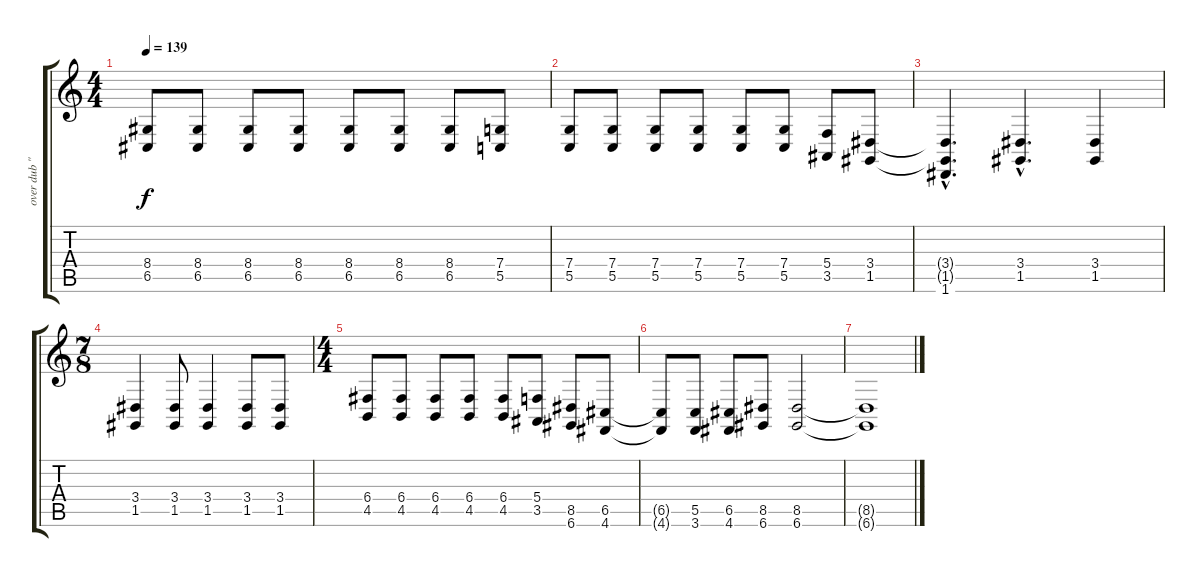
\track ("over dub \"guitar\"" "over dub \"") {instrument lead2sawtooth}
\staff {score tabs}
\tuning (D4 A3 F3 C3 G2 D2) {hide}
\ts (4 4)
\tempo 139
\clef g2
\ks c
(8.4 6.5).8{dy f} (8.4 6.5).8 (8.4 6.5).8 (8.4 6.5).8 (8.4 6.5).8 (8.4 6.5).8 (8.4 6.5).8 (7.4 5.5).8 |
(7.4 5.5).8 (7.4 5.5).8 (7.4 5.5).8 (7.4 5.5).8 (7.4 5.5).8 (7.4 5.5).8 (5.4 3.5).8 (3.4 1.5).8 |
(3.4{hac t} 1.5{hac t} 1.6{hac t}).4{d} (3.4{hac} 1.5{hac}).4{d} (3.4 1.5).4 |
\ts (7 8)
(3.4 1.5).4 (3.4 1.5).8 (3.4 1.5).4 (3.4 1.5).8 (3.4 1.5).8 |
\ts (4 4)
(6.4 4.5).8 (6.4 4.5).8 (6.4 4.5).8 (6.4 4.5).8 (6.4 4.5).8 (5.4 3.5).8 (8.5 6.6).8 (6.5 4.6).8 |
(6.5{t} 4.6{t}).8 (5.5 3.6).8 (6.5 4.6).8 (8.5 6.6).8 (8.5 6.6).2{volume 0} |
(8.5{t} 6.6{t}).1
